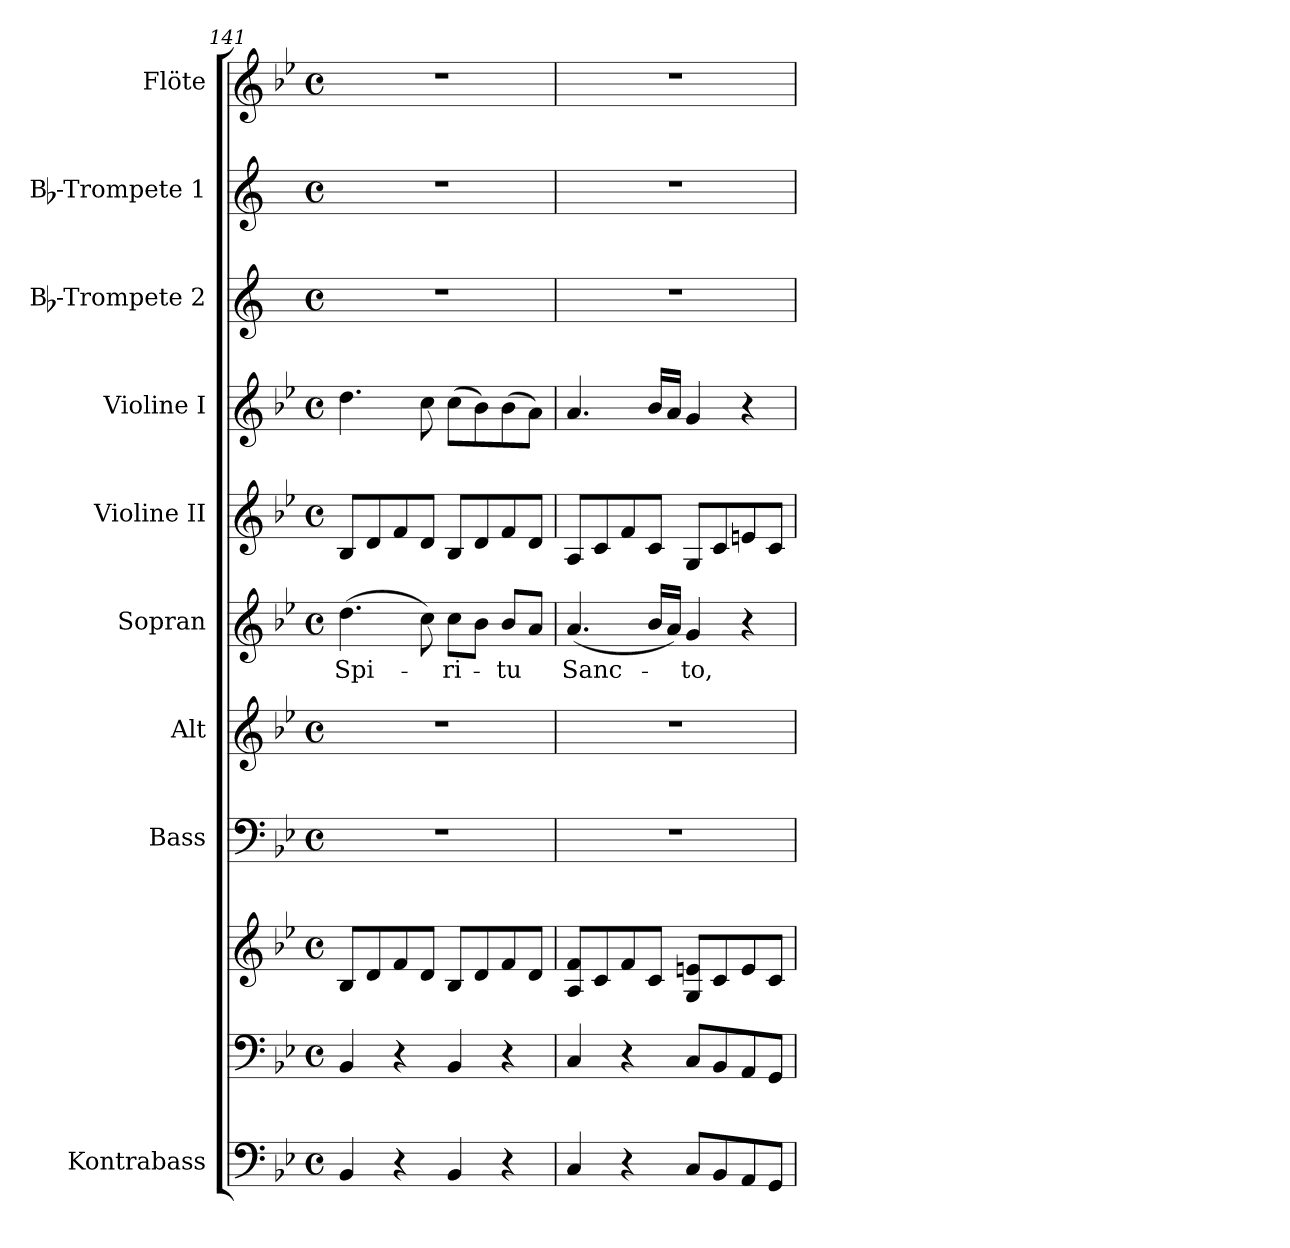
**kern	**kern	**kern	**kern	**kern	**kern	**text	**kern	**kern	**kern	**kern	**kern
*part10	*part9	*part9	*part8	*part7	*part6	*part6	*part5	*part4	*part3	*part2	*part1
*staff11	*staff10	*staff9	*staff8	*staff7	*staff6	*staff6	*staff5	*staff4	*staff3	*staff2	*staff1
*I"Kontrabass	*	*	*I"Bass	*I"Alt	*I"Sopran	*	*I"Violine II	*I"Violine I	*I"Bb-Trompete 2	*I"Bb-Trompete 1	*I"Flöte
*I'Kb.	*	*	*I'B.	*I'A.	*I'S.	*	*I'Vl. II	*I'Vl. I	*I'Bb Trp. 2	*I'Bb Trp. 1	*I'Fl.
*clefF4	*clefF4	*clefG2	*clefF4	*clefG2	*clefG2	*	*clefG2	*clefG2	*clefG2	*clefG2	*clefG2
*ITrd7c12	*	*	*	*	*	*	*	*	*ITrd1c2	*ITrd1c2	*
*k[b-e-]	*k[b-e-]	*k[b-e-]	*k[b-e-]	*k[b-e-]	*k[b-e-]	*	*k[b-e-]	*k[b-e-]	*k[b-e-]	*k[b-e-]	*k[b-e-]
*B-:	*B-:	*B-:	*B-:	*B-:	*B-:	*	*B-:	*B-:	*B-:	*B-:	*B-:
*M4/4	*M4/4	*M4/4	*M4/4	*M4/4	*M4/4	*	*M4/4	*M4/4	*M4/4	*M4/4	*M4/4
*met(c)	*met(c)	*met(c)	*met(c)	*met(c)	*met(c)	*	*met(c)	*met(c)	*met(c)	*met(c)	*met(c)
=141	=141	=141	=141	=141	=141	=141	=141	=141	=141	=141	=141
!	!	!	!	!	!	!LO:LY:b	!	!	!	!	!
4BBB-/	4BB-/	8B-/L	1r	1r	(>4.dd\	Spi-	8B-/L	4.dd\	1r	1r	1r
.	.	8d/	.	.	.	.	8d/	.	.	.	.
4r	4r	8f/	.	.	.	.	8f/	.	.	.	.
.	.	8d/J	.	.	8cc\)	.	8d/J	8cc\	.	.	.
!	!	!	!	!	!	!LO:LY:b	!	!	!	!	!
4BBB-/	4BB-/	8B-/L	.	.	8cc\L	-ri-	8B-/L	(>8cc\L	.	.	.
.	.	8d/	.	.	8b-\J	.	8d/	8b-\)	.	.	.
!	!	!	!	!	!	!LO:LY:b	!	!	!	!	!
4r	4r	8f/	.	.	8b-/L	-tu	8f/	(>8b-\	.	.	.
.	.	8d/J	.	.	8a/J	.	8d/J	8a\J)	.	.	.
=142	=142	=142	=142	=142	=142	=142	=142	=142	=142	=142	=142
!	!	!	!	!	!	!LO:LY:b	!	!	!	!	!
4CC/	4C/	8A/ 8f/L	1r	1r	(<4.a/	Sanc-	8A/L	4.a/	1r	1r	1r
.	.	8c/	.	.	.	.	8c/	.	.	.	.
4r	4r	8f/	.	.	.	.	8f/	.	.	.	.
.	.	8c/J	.	.	16b-/LL	.	8c/J	16b-/LL	.	.	.
.	.	.	.	.	16a/JJ)	.	.	16a/JJ	.	.	.
!	!	!	!	!	!	!LO:LY:b	!	!	!	!	!
8CC/L	8C/L	8G/ 8en/L	.	.	4g/	-to,	8G/L	4g/	.	.	.
8BBB-/	8BB-/	8c/	.	.	.	.	8c/	.	.	.	.
8AAA/	8AA/	8e/	.	.	4r	.	8en/	4r	.	.	.
8GGG/J	8GG/J	8c/J	.	.	.	.	8c/J	.	.	.	.
=	=	=	=	=	=	=	=	=	=	=	=
*-	*-	*-	*-	*-	*-	*-	*-	*-	*-	*-	*-
